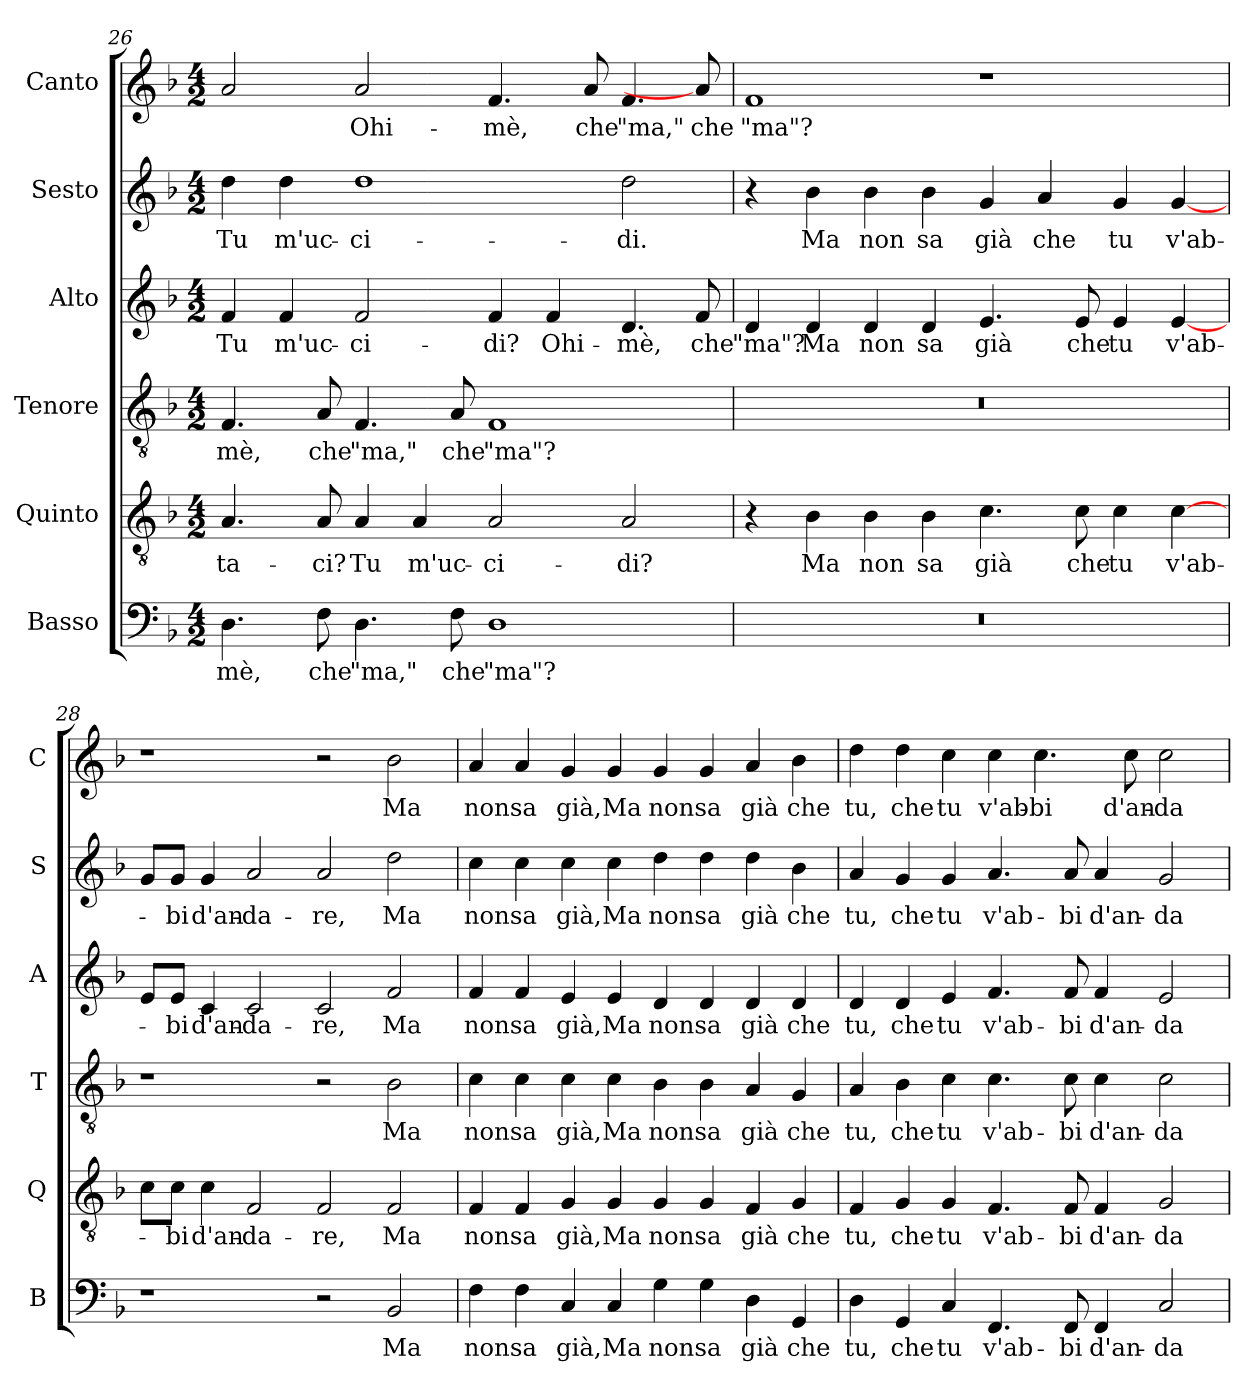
**kern	**text	**kern	**text	**kern	**text	**kern	**text	**kern	**text	**kern	**text
*part6	*part6	*part5	*part5	*part4	*part4	*part3	*part3	*part2	*part2	*part1	*part1
*staff6	*staff6	*staff5	*staff5	*staff4	*staff4	*staff3	*staff3	*staff2	*staff2	*staff1	*staff1
*I"Basso	*	*I"Quinto	*	*I"Tenore	*	*I"Alto	*	*I"Sesto	*	*I"Canto	*
*I'B	*	*I'Q	*	*I'T	*	*I'A	*	*I'S	*	*I'C	*
*clefF4	*	*clefGv2	*	*clefGv2	*	*clefG2	*	*clefG2	*	*clefG2	*
*k[b-]	*	*k[b-]	*	*k[b-]	*	*k[b-]	*	*k[b-]	*	*k[b-]	*
*M4/2	*	*M4/2	*	*M4/2	*	*M4/2	*	*M4/2	*	*M4/2	*
=26	=26	=26	=26	=26	=26	=26	=26	=26	=26	=26	=26
4.D	-mè,	4.A	ta-	4.F	-mè,	4f	Tu	4dd	Tu	2a	.
.	.	.	.	.	.	4f	m'uc-	4dd	m'uc-	.	.
8F	che	8A	-ci?	8A	che	.	.	.	.	.	.
4.D	"ma,"	4A	Tu	4.F	"ma,"	2f	-ci-	1dd	-ci-	2a	Ohi-
.	.	4A	m'uc-	.	.	.	.	.	.	.	.
8F	che	.	.	8A	che	.	.	.	.	.	.
1D	"ma"?	2A	-ci-	1F	"ma"?	4f	-di?	.	.	4.f	-mè,
.	.	.	.	.	.	4f	Ohi-	.	.	.	.
.	.	.	.	.	.	.	.	.	.	8a	che
.	.	2A	-di?	.	.	4.d	-mè,	2dd	-di.	4.f	"ma,"
.	.	.	.	.	.	8f	che	.	.	8a]	che
=27	=27	=27	=27	=27	=27	=27	=27	=27	=27	=27	=27
0r	.	4r	.	0r	.	4d	"ma"?	4r	.	1f	"ma"?
.	.	4B-	Ma	.	.	4d	Ma	4b-	Ma	.	.
.	.	4B-	non	.	.	4d	non	4b-	non	.	.
.	.	4B-	sa	.	.	4d	sa	4b-	sa	.	.
.	.	4.c	già	.	.	4.e	già	4g	già	1r	.
.	.	.	.	.	.	.	.	4a	che	.	.
.	.	8c	che	.	.	8e	che	.	.	.	.
.	.	4c	tu	.	.	4e	tu	4g	tu	.	.
.	.	[4c	v'ab-	.	.	[4e	v'ab-	[4g	v'ab-	.	.
=28	=28	=28	=28	=28	=28	=28	=28	=28	=28	=28	=28
1r	.	8cL	.	1r	.	8eL	.	8gL	.	1r	.
.	.	8cJ	-bi	.	.	8eJ	-bi	8gJ	-bi	.	.
.	.	4c	d'an-	.	.	4c	d'an-	4g	d'an-	.	.
.	.	2F	-da-	.	.	2c	-da-	2a	-da-	.	.
2r	.	2F	-re,	2r	.	2c	-re,	2a	-re,	2r	.
2BB-	Ma	2F	Ma	2B-	Ma	2f	Ma	2dd	Ma	2b-	Ma
=29	=29	=29	=29	=29	=29	=29	=29	=29	=29	=29	=29
4F	non	4F	non	4c	non	4f	non	4cc	non	4a	non
4F	sa	4F	sa	4c	sa	4f	sa	4cc	sa	4a	sa
4C	già,	4G	già,	4c	già,	4e	già,	4cc	già,	4g	già,
4C	Ma	4G	Ma	4c	Ma	4e	Ma	4cc	Ma	4g	Ma
4G	non	4G	non	4B-	non	4d	non	4dd	non	4g	non
4G	sa	4G	sa	4B-	sa	4d	sa	4dd	sa	4g	sa
4D	già	4F	già	4A	già	4d	già	4dd	già	4a	già
4GG	che	4G	che	4G	che	4d	che	4b-	che	4b-	che
=30	=30	=30	=30	=30	=30	=30	=30	=30	=30	=30	=30
4D	tu,	4F	tu,	4A	tu,	4d	tu,	4a	tu,	4dd	tu,
4GG	che	4G	che	4B-	che	4d	che	4g	che	4dd	che
4C	tu	4G	tu	4c	tu	4e	tu	4g	tu	4cc	tu
4.FF	v'ab-	4.F	v'ab-	4.c	v'ab-	4.f	v'ab-	4.a	v'ab-	4cc	v'ab-
.	.	.	.	.	.	.	.	.	.	4.cc	-bi
8FF	-bi	8F	-bi	8c	-bi	8f	-bi	8a	-bi	.	.
4FF	d'an-	4F	d'an-	4c	d'an-	4f	d'an-	4a	d'an-	.	.
.	.	.	.	.	.	.	.	.	.	8cc	d'an-
2C	-da-	2G	-da-	2c	-da-	2e	-da-	2g	-da-	2cc	-da-
=	=	=	=	=	=	=	=	=	=	=	=
*-	*-	*-	*-	*-	*-	*-	*-	*-	*-	*-	*-
